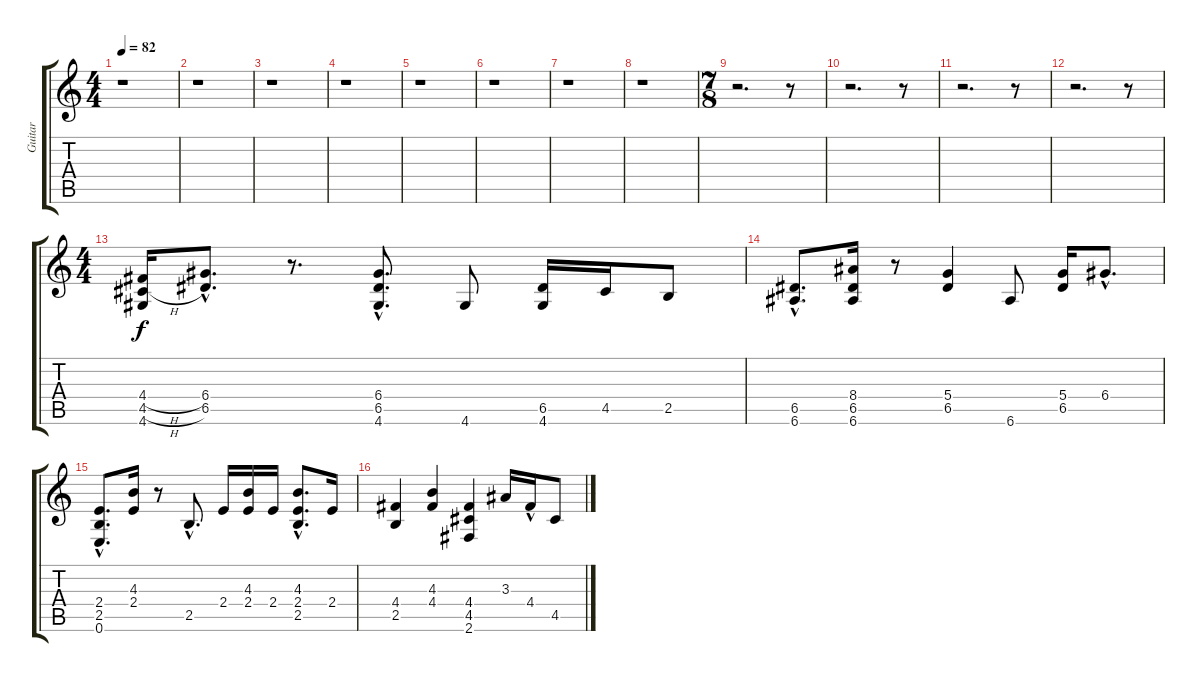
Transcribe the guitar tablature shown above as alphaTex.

\track ("Guitar" "Guitar") {instrument distortionguitar}
\staff {score tabs}
\tuning (E4 B3 G3 D3 A2 E2) {hide}
\ts (4 4)
\tempo 82
\clef g2
\ks c
r.1{dy f} |
r.1 |
r.1 |
r.1 |
r.1 |
r.1 |
r.1 |
r.1 |
\ts (7 8)
r.2{d} r.8 |
r.2{d} r.8 |
r.2{d} r.8 |
r.2{d} r.8 |
\ts (4 4)
(4.4{h} 4.5{h} 4.6).16 (6.4{hac} 6.5{hac}).8{d} r.8{d} (6.4{hac} 6.5{hac} 4.6{hac}).8{d} 4.6.8 (6.5 4.6).16 4.5.16 2.5.8 |
(6.5{hac} 6.6{hac}).8{d} (8.4 6.5 6.6).16 r.8 (5.4 6.5).4 6.6.8 (5.4 6.5).16 6.4{hac}.8{d} |
(2.4{hac} 2.5{hac} 0.6{hac}).8{d} (4.3 2.4).16 r.8 2.5{hac}.8{d} 2.4.16 (4.3 2.4).16 2.4.16 (4.3{hac} 2.4{hac} 2.5{hac}).8{d} 2.4.16 |
(4.4 2.5).4 (4.3 4.4).4 (4.4 4.5 2.6).4 3.3.16 4.4{hac}.16 4.5.8
